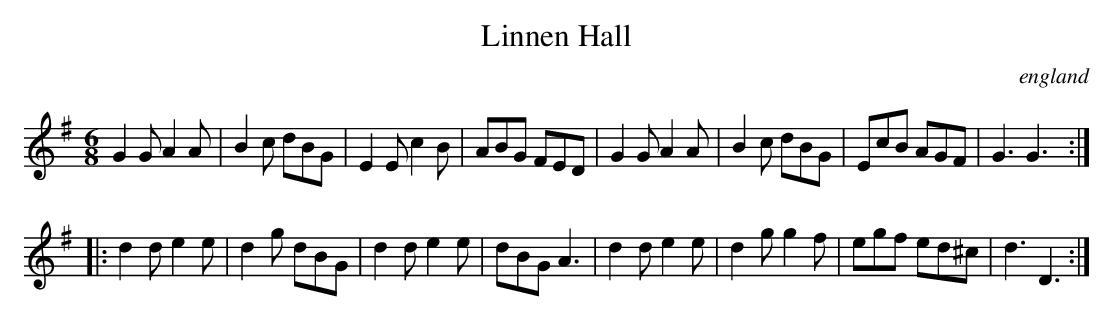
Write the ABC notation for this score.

X:1
T:Linnen Hall
O:england
M:6/8
K:G
G2G A2A| B2c dBG| E2E c2B| ABG FED|\
G2G A2A| B2c dBG| EcB AGF| G3 G3::
d2d e2e| d2g dBG| d2d e2e| dBG A3|\
d2d e2e| d2g g2f| egf ed^c| d3 D3:|
